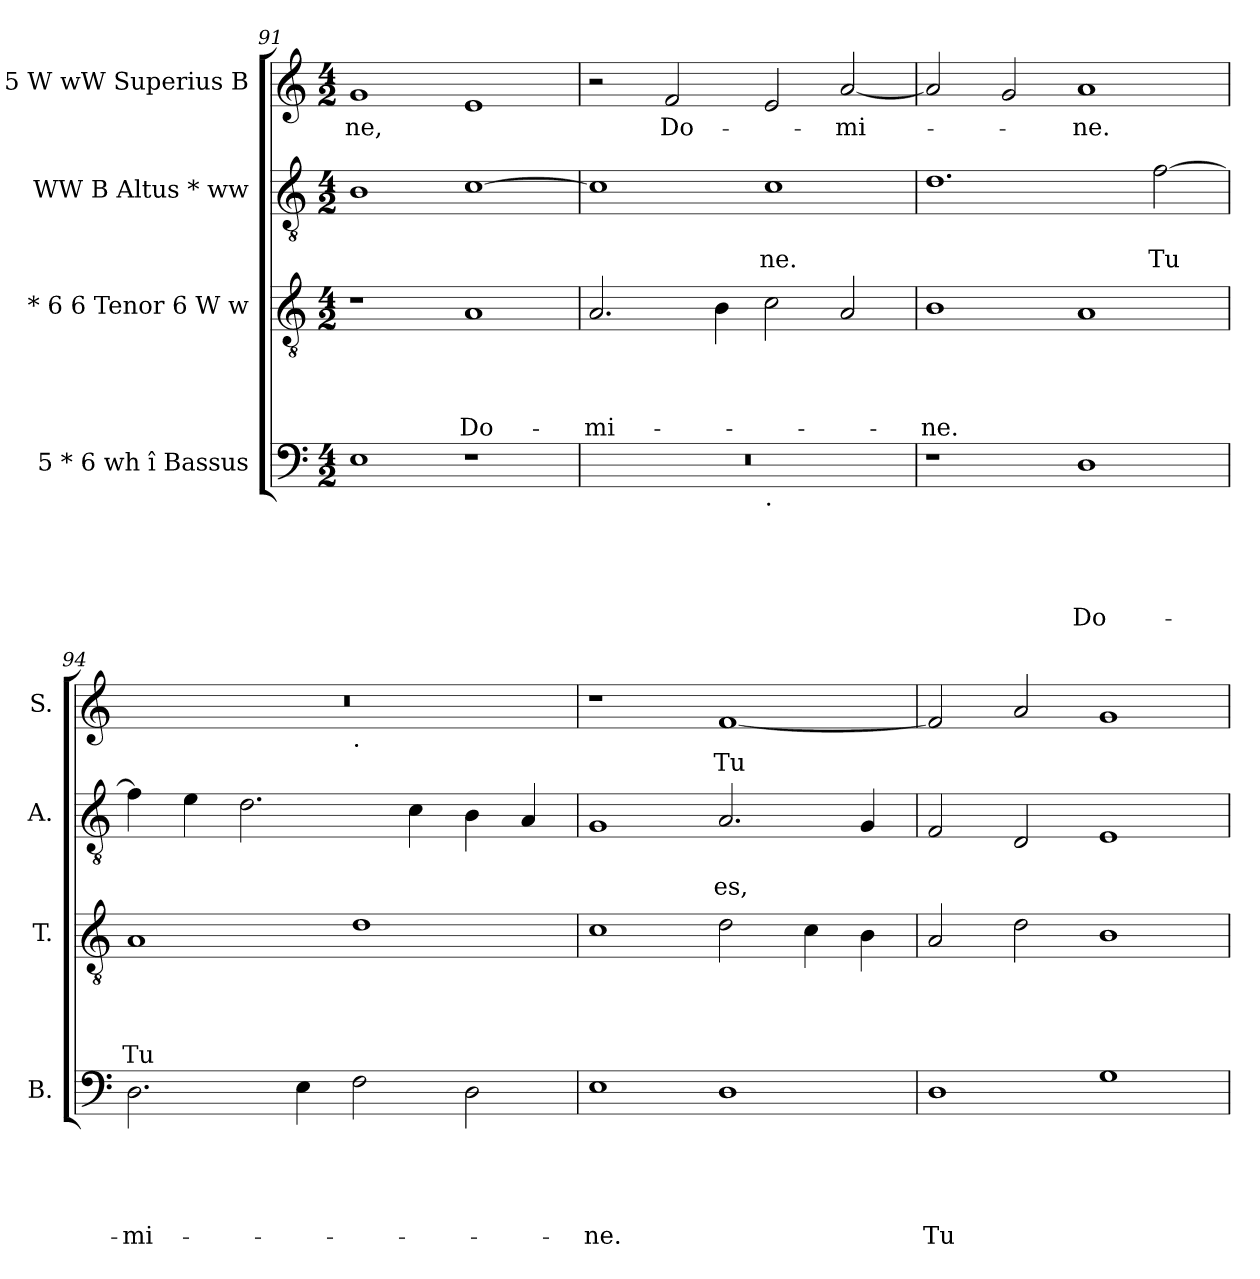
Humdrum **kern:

**kern	**text	**text	**text	**text	**text	**kern	**text	**text	**text	**text	**kern	**text	**text	**kern	**text
*part4	*part4	*part4	*part4	*part4	*part4	*part3	*part3	*part3	*part3	*part3	*part2	*part2	*part2	*part1	*part1
*staff4	*staff4	*staff4	*staff4	*staff4	*staff4	*staff3	*staff3	*staff3	*staff3	*staff3	*staff2	*staff2	*staff2	*staff1	*staff1
*I"5 * 6 wh î Bassus	*	*	*	*	*	*I"* 6 6 Tenor 6 W w	*	*	*	*	*I"WW B Altus * ww	*	*	*I"* 5 W wW Superius B	*
*I'B.	*	*	*	*	*	*I'T.	*	*	*	*	*I'A.	*	*	*I'S.	*
*clefF4	*	*	*	*	*	*clefGv2	*	*	*	*	*clefGv2	*	*	*clefG2	*
*k[]	*	*	*	*	*	*k[]	*	*	*	*	*k[]	*	*	*k[]	*
*C:	*	*	*	*	*	*C:	*	*	*	*	*C:	*	*	*C:	*
*M4/2	*	*	*	*	*	*M4/2	*	*	*	*	*M4/2	*	*	*M4/2	*
=91	=91	=91	=91	=91	=91	=91	=91	=91	=91	=91	=91	=91	=91	=91	=91
!	!	!	!	!	!	!	!	!	!	!	!	!	!	!	!LO:LY:b
1E	.	.	.	.	.	1r	.	.	.	.	1B	.	.	1g	-ne,
!	!	!	!	!	!	!	!	!	!	!LO:LY:b	!	!	!	!	!
1r	.	.	.	.	.	1A	.	.	.	Do-	[>1c	.	.	1e	.
!!LO:PB:g=z
=92	=92	=92	=92	=92	=92	=92	=92	=92	=92	=92	=92	=92	=92	=92	=92
!	!	!	!	!	!	!	!	!	!	!LO:LY:b	!	!	!	!	!
*^	*	*	*	*	*	*	*	*	*	*	*	*	*	*	*
0r	1ryy	.	.	.	.	.	2.A/	.	.	.	-mi-	1c]	.	.	2r	.
!	!	!	!	!	!	!	!	!	!	!	!	!	!	!	!	!LO:LY:b
.	.	.	.	.	.	.	.	.	.	.	.	.	.	.	2f/	Do-
.	.	.	.	.	.	.	4B\	.	.	.	.	.	.	.	.	.
!	!LO:TX:b:t=.	!	!	!	!	!	!	!	!	!	!	!	!	!	!	!
!	!	!	!	!	!	!	!	!	!	!	!	!	!	!LO:LY:b	!	!
.	1ryy	.	.	.	.	.	2c\	.	.	.	.	1c	.	-ne.	2e/	.
!	!	!	!	!	!	!	!	!	!	!	!	!	!	!	!	!LO:LY:b
.	.	.	.	.	.	.	2A/	.	.	.	.	.	.	.	[<2a/	-mi-
=93	=93	=93	=93	=93	=93	=93	=93	=93	=93	=93	=93	=93	=93	=93	=93	=93
!	!	!	!	!	!	!	!	!	!	!	!LO:LY:b	!	!	!	!	!
*v	*v	*	*	*	*	*	*	*	*	*	*	*	*	*	*	*
1r	.	.	.	.	.	1B	.	.	.	-ne.	1.d	.	.	2a/]	.
.	.	.	.	.	.	.	.	.	.	.	.	.	.	2g/	.
!	!	!	!	!	!LO:LY:b	!	!	!	!	!	!	!	!	!	!LO:LY:b
1D	.	.	.	.	Do-	1A	.	.	.	.	.	.	.	1a	-ne.
!	!	!	!	!	!	!	!	!	!	!	!	!	!LO:LY:b	!	!
.	.	.	.	.	.	.	.	.	.	.	[>2f\	.	Tu	.	.
=94	=94	=94	=94	=94	=94	=94	=94	=94	=94	=94	=94	=94	=94	=94	=94
!	!	!	!	!	!LO:LY:b	!	!	!	!	!LO:LY:b	!	!	!	!	!
*	*	*	*	*	*	*	*	*	*	*	*	*	*	*^	*
2.D\	.	.	.	.	-mi-	1A	.	.	.	Tu	4f\]	.	.	0r	1ryy	.
.	.	.	.	.	.	.	.	.	.	.	4e\	.	.	.	.	.
.	.	.	.	.	.	.	.	.	.	.	2.d\	.	.	.	.	.
4E\	.	.	.	.	.	.	.	.	.	.	.	.	.	.	.	.
!	!	!	!	!	!	!	!	!	!	!	!	!	!	!	!LO:TX:b:t=.	!
2F\	.	.	.	.	.	1d	.	.	.	.	.	.	.	.	1ryy	.
.	.	.	.	.	.	.	.	.	.	.	4c\	.	.	.	.	.
2D\	.	.	.	.	.	.	.	.	.	.	4B\	.	.	.	.	.
.	.	.	.	.	.	.	.	.	.	.	4A/	.	.	.	.	.
=95	=95	=95	=95	=95	=95	=95	=95	=95	=95	=95	=95	=95	=95	=95	=95	=95
!	!	!	!	!	!LO:LY:b	!	!	!	!	!	!	!	!	!	!	!
*	*	*	*	*	*	*	*	*	*	*	*	*	*	*v	*v	*
1E	.	.	.	.	-ne.	1c	.	.	.	.	1G	.	.	1r	.
!	!	!	!	!	!	!	!	!	!	!	!	!	!LO:LY:b	!	!LO:LY:b
1D	.	.	.	.	.	2d\	.	.	.	.	2.A/	.	es,	[<1f	Tu
.	.	.	.	.	.	4c\	.	.	.	.	.	.	.	.	.
.	.	.	.	.	.	4B\	.	.	.	.	4G/	.	.	.	.
=96	=96	=96	=96	=96	=96	=96	=96	=96	=96	=96	=96	=96	=96	=96	=96
!	!	!	!	!	!LO:LY:b	!	!	!	!	!	!	!	!	!	!
1D	.	.	.	.	Tu	2A/	.	.	.	.	2F/	.	.	2f/]	.
.	.	.	.	.	.	2d\	.	.	.	.	2D/	.	.	2a/	.
1G	.	.	.	.	.	1B	.	.	.	.	1E	.	.	1g	.
=	=	=	=	=	=	=	=	=	=	=	=	=	=	=	=
*-	*-	*-	*-	*-	*-	*-	*-	*-	*-	*-	*-	*-	*-	*-	*-
